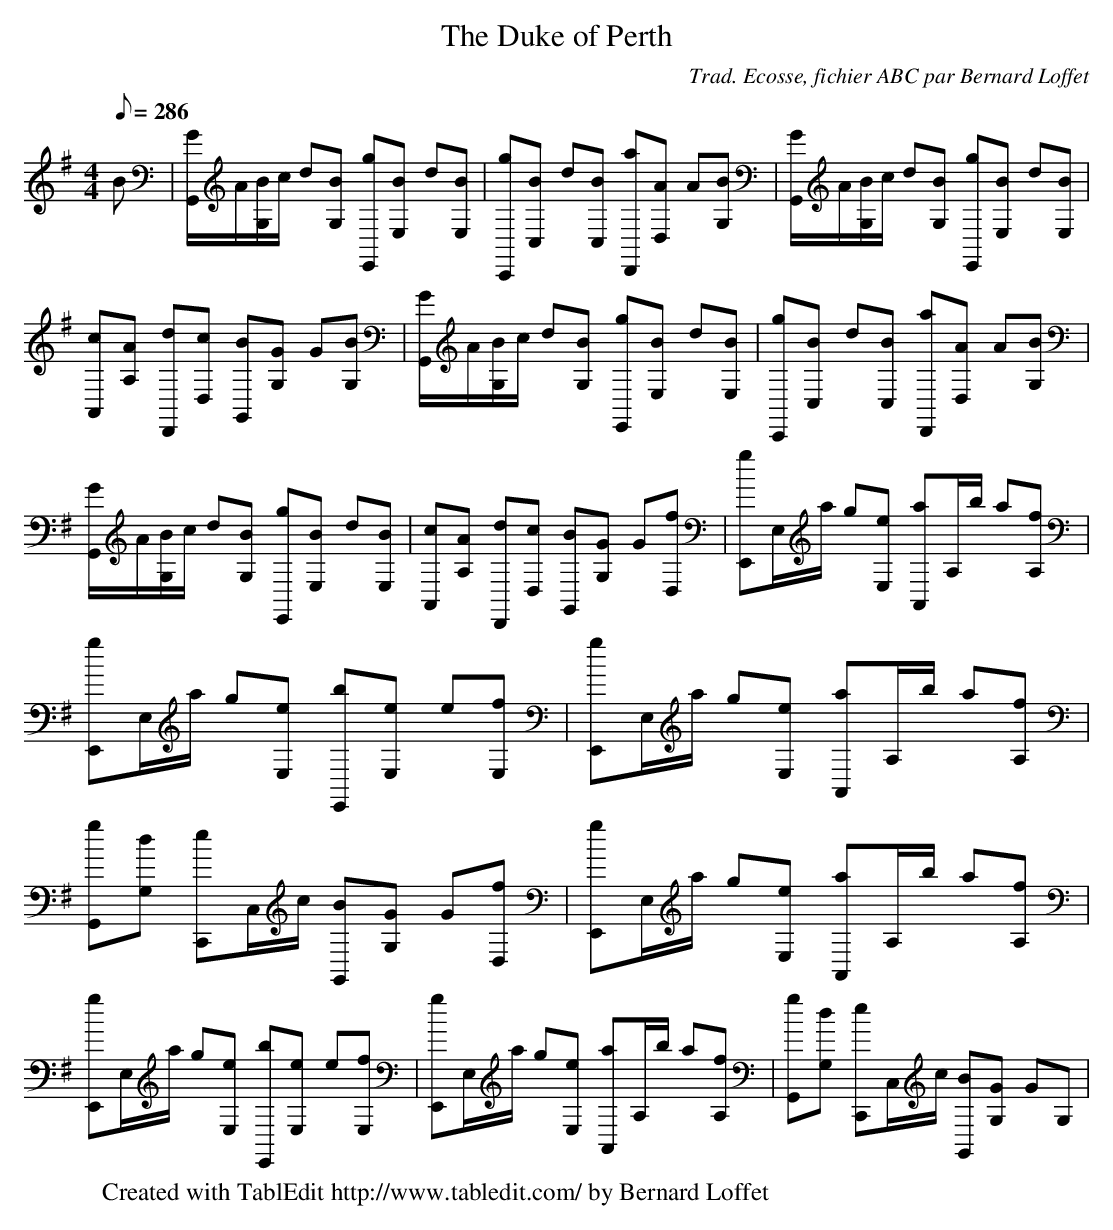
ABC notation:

X:1
T:The Duke of Perth
C:Trad. Ecosse, fichier ABC par Bernard Loffet
L:1/8
Q:286
M:4/4
K:G
B | [G/G,,/]A/[B/G,/]c/ d[BG,] [gE,,][BE,] d[BE,] | [gC,,][BC,] d[BC,] [aD,,][AD,] A[BG,] | \
 [G/G,,/]A/[B/G,/]c/ d[BG,] [gE,,][BE,] d[BE,] | [cA,,][AA,] [dD,,][cD,] [BG,,][GG,] G[BG,] | \
 [G/G,,/]A/[B/G,/]c/ d[BG,] [gE,,][BE,] d[BE,] | [gC,,][BC,] d[BC,] [aD,,][AD,] A[BG,] | \
 [G/G,,/]A/[B/G,/]c/ d[BG,] [gE,,][BE,] d[BE,] | [cA,,][AA,] [dD,,][cD,] [BG,,][GG,] G[fD,] | \
 [gE,,]E,/a/ g[eE,] [aA,,]A,/b/ a[fA,] | [gE,,]E,/a/ g[eE,] [bE,,][eE,] e[fE,] | [gE,,]E,/a/ g[eE,] [aA,,]A,/b/ a[fA,] | \
 [gG,,][dG,] [eC,,]C,/c/ [BG,,][GG,] G[fD,] | [gE,,]E,/a/ g[eE,] [aA,,]A,/b/ a[fA,] | \
 [gE,,]E,/a/ g[eE,] [bE,,][eE,] e[fE,] | [gE,,]E,/a/ g[eE,] [aA,,]A,/b/ a[fA,] | [gG,,][dG,] [eC,,]C,/c/ [BG,,][GG,] GG, | \
W:Created with TablEdit http://www.tabledit.com/ by Bernard Loffet
